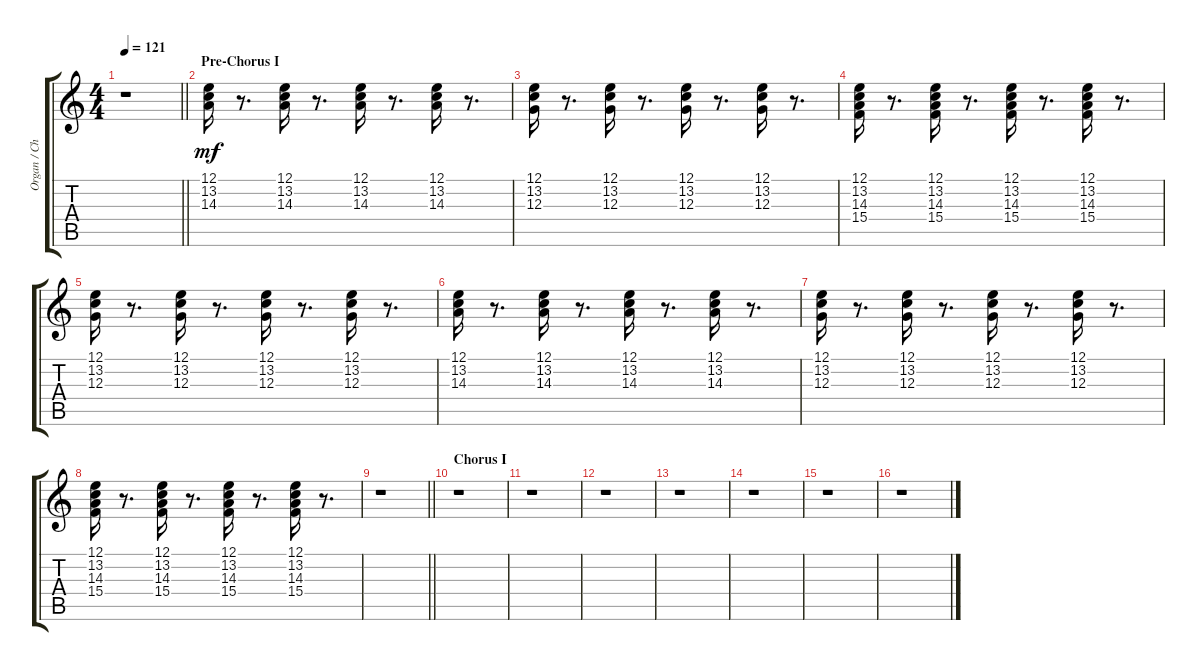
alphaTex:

\track ("Organ / Choir" "Organ / Ch") {instrument choiraahs}
\staff {score tabs}
\tuning (E4 B3 G3 D3 A2 E2) {hide}
\ts (4 4)
\tempo 121
\clef g2
\barLineRight lightlight
\ks c
r.1{dy mf} |
\section ("" "Pre-Chorus I")
(12.1 13.2 14.3).16 r.8{d} (12.1 13.2 14.3).16 r.8{d} (12.1 13.2 14.3).16 r.8{d} (12.1 13.2 14.3).16 r.8{d} |
(12.1 13.2 12.3).16 r.8{d} (12.1 13.2 12.3).16 r.8{d} (12.1 13.2 12.3).16 r.8{d} (12.1 13.2 12.3).16 r.8{d} |
(12.1 13.2 14.3 15.4).16 r.8{d} (12.1 13.2 14.3 15.4).16 r.8{d} (12.1 13.2 14.3 15.4).16 r.8{d} (12.1 13.2 14.3 15.4).16 r.8{d} |
(12.1 13.2 12.3).16 r.8{d} (12.1 13.2 12.3).16 r.8{d} (12.1 13.2 12.3).16 r.8{d} (12.1 13.2 12.3).16 r.8{d} |
(12.1 13.2 14.3).16 r.8{d} (12.1 13.2 14.3).16 r.8{d} (12.1 13.2 14.3).16 r.8{d} (12.1 13.2 14.3).16 r.8{d} |
(12.1 13.2 12.3).16 r.8{d} (12.1 13.2 12.3).16 r.8{d} (12.1 13.2 12.3).16 r.8{d} (12.1 13.2 12.3).16 r.8{d} |
(12.1 13.2 14.3 15.4).16 r.8{d} (12.1 13.2 14.3 15.4).16 r.8{d} (12.1 13.2 14.3 15.4).16 r.8{d} (12.1 13.2 14.3 15.4).16 r.8{d} |
\barLineRight lightlight
r.1 |
\section ("" "Chorus I")
r.1 |
r.1 |
r.1 |
r.1 |
r.1 |
r.1 |
r.1
